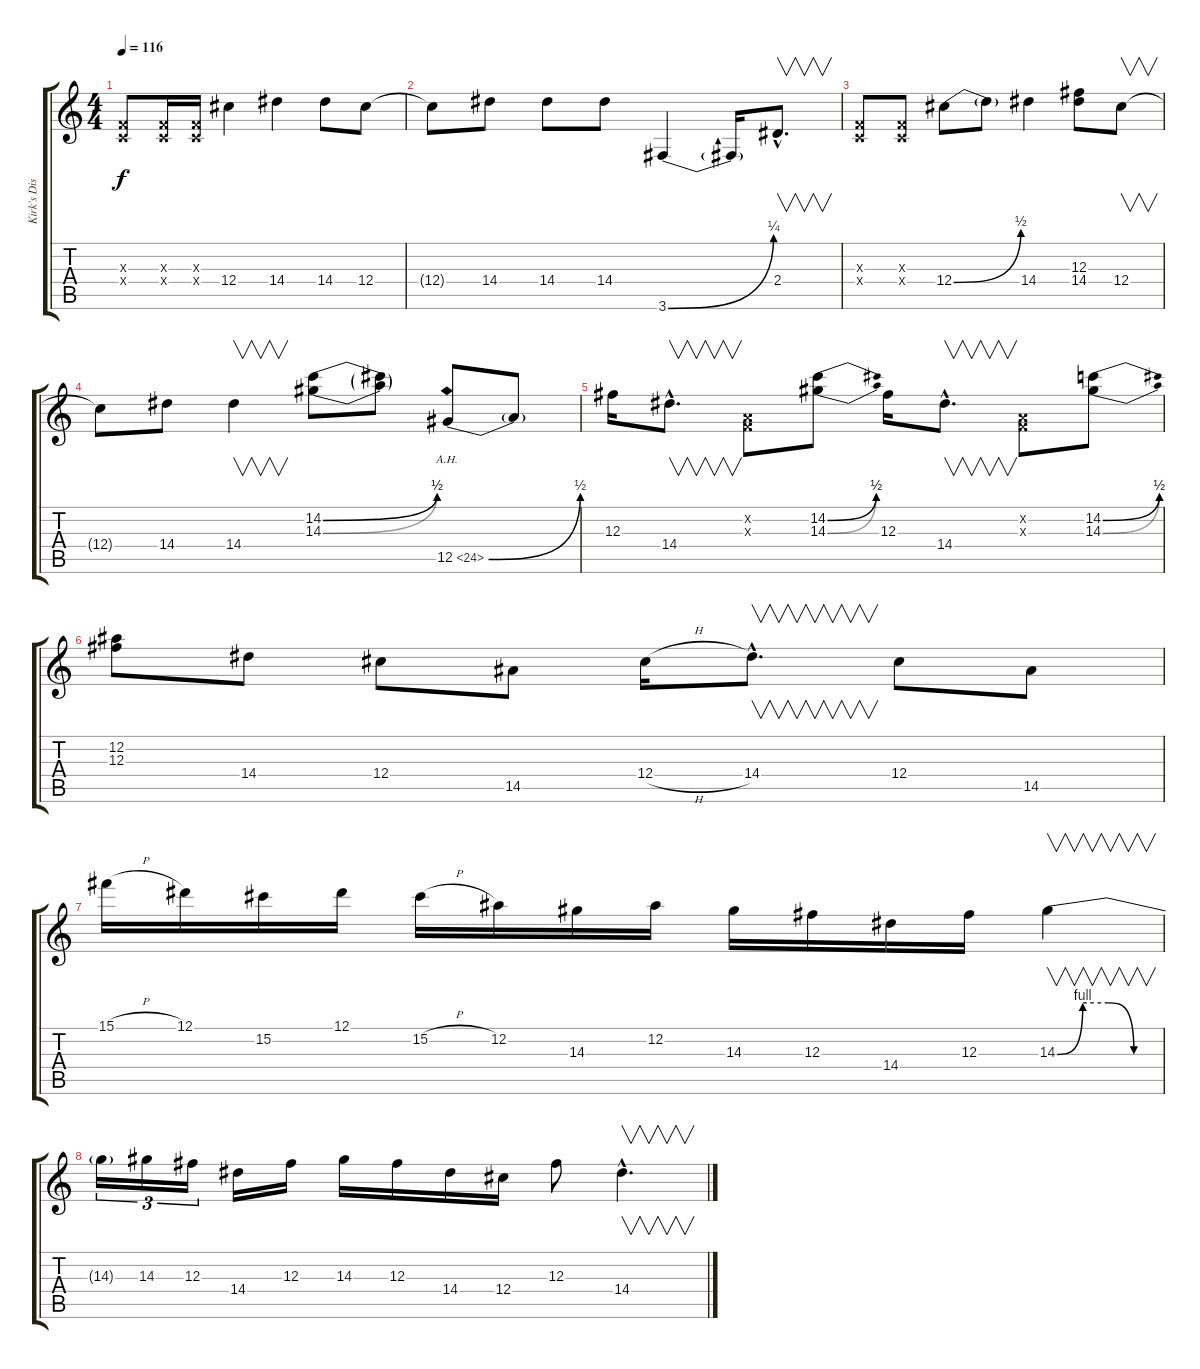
\track ("Kirk's Distorsion" "Kirk's Dis") {instrument distortionguitar}
\staff {score tabs}
\tuning (Eb4 Bb3 Gb3 Db3 Ab2 Eb2) {hide}
\ts (4 4)
\tempo 116
\clef g2
\ks c
(-1.3{x} -1.4{x}).8{dy f} (-1.3{x} -1.4{x}).16 (-1.3{x} -1.4{x}).16 12.4.4 14.4.4 14.4.8 12.4.8 |
12.4{t}.8 14.4.8 14.4.8 14.4.8 3.6{be (bend 0 0 60 1)}.4 3.6{t}.16 2.4{hac}.8{v d} |
(-1.3{x} -1.4{x}).8 (-1.3{x} -1.4{x}).8 12.4{be (bend 0 0 60 2)}.8 12.4{t}.8 14.4.4 (12.3 14.4).8 12.4.8{v} |
12.4{t}.8 14.4.8 14.4.4{v} (14.2{be (bend 0 0 60 2)} 14.3{be (bend 0 0 60 2)}).8 (14.2{t} 14.3{t}).8 12.5{be (bend 0 0 60 2) ah 12}.8 12.5{t}.8 |
12.3.16 14.4{hac}.8{v d} (-1.2{x} -1.3{x}).8 (14.2{be (bend 0 0 60 2)} 14.3{be (bend 0 0 60 2)}).8 12.3.16 14.4{hac}.8{v d} (-1.2{x} -1.3{x}).8 (14.2{be (bend 0 0 60 2)} 14.3{be (bend 0 0 60 2)}).8 |
(12.2 12.3).8 14.4.8 12.4.8 14.5.8 12.4{h}.16 14.4{hac}.8{v d} 12.4.8 14.5.8 |
15.1{h}.16 12.1.16 15.2.16 12.1.16 15.2{h}.16 12.2.16 14.3.16 12.2.16 14.3.16 12.3.16 14.4.16 12.3.16 14.3{be (custom 0 0 15 4 30 4 45 0 60 0)}.4{v} |
14.3{t}.16{tu (3 2)} 14.3.16{tu (3 2)} 12.3.16{tu (3 2)} 14.4.16 12.3.16 14.3.16 12.3.16 14.4.16 12.4.16 12.3.8 14.4{hac}.4{v d}
